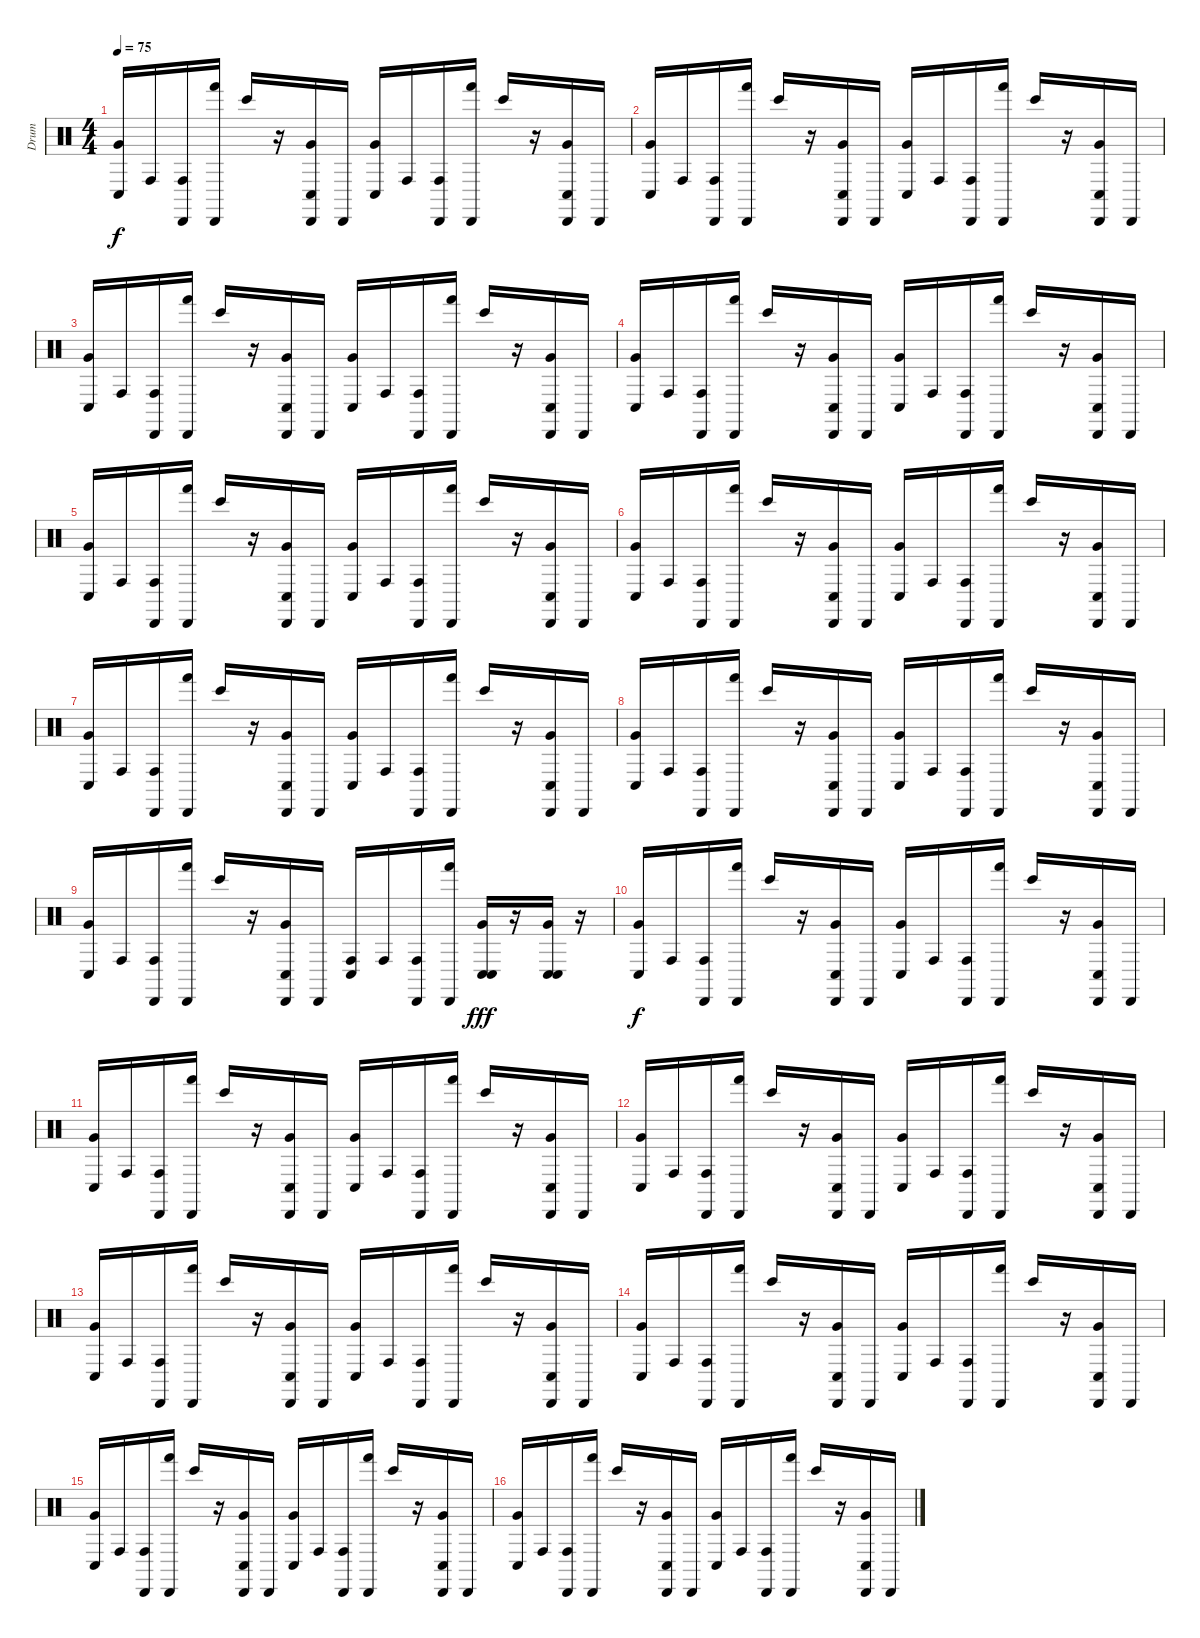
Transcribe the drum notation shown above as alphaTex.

\track ("Drum" "Drum") {instrument percussion}
\staff {score}
\articulation defaults
\ts (4 4)
\tempo 75
\clef neutral
\ks c
("Conga low (hit)" "Very Low Tom (hit)").16{dy f} "Conga high (hit)".16 ("Conga high (hit)" "Cabasa (hit)").16 ("Hand (hit)" "Cabasa (hit)").16 "Bongo High (hit)".16 r.16 ("Conga low (hit)" "Very Low Tom (hit)" "Cabasa (hit)").16 "Cabasa (hit)".16 ("Conga low (hit)" "Very Low Tom (hit)").16 "Conga high (hit)".16 ("Conga high (hit)" "Cabasa (hit)").16 ("Hand (hit)" "Cabasa (hit)").16 "Bongo High (hit)".16 r.16 ("Conga low (hit)" "Very Low Tom (hit)" "Cabasa (hit)").16 "Cabasa (hit)".16 |
("Conga low (hit)" "Very Low Tom (hit)").16 "Conga high (hit)".16 ("Conga high (hit)" "Cabasa (hit)").16 ("Hand (hit)" "Cabasa (hit)").16 "Bongo High (hit)".16 r.16 ("Conga low (hit)" "Very Low Tom (hit)" "Cabasa (hit)").16 "Cabasa (hit)".16 ("Conga low (hit)" "Very Low Tom (hit)").16 "Conga high (hit)".16 ("Conga high (hit)" "Cabasa (hit)").16 ("Hand (hit)" "Cabasa (hit)").16 "Bongo High (hit)".16 r.16 ("Conga low (hit)" "Very Low Tom (hit)" "Cabasa (hit)").16 "Cabasa (hit)".16 |
("Conga low (hit)" "Very Low Tom (hit)").16 "Conga high (hit)".16 ("Conga high (hit)" "Cabasa (hit)").16 ("Hand (hit)" "Cabasa (hit)").16 "Bongo High (hit)".16 r.16 ("Conga low (hit)" "Very Low Tom (hit)" "Cabasa (hit)").16 "Cabasa (hit)".16 ("Conga low (hit)" "Very Low Tom (hit)").16 "Conga high (hit)".16 ("Conga high (hit)" "Cabasa (hit)").16 ("Hand (hit)" "Cabasa (hit)").16 "Bongo High (hit)".16 r.16 ("Conga low (hit)" "Very Low Tom (hit)" "Cabasa (hit)").16 "Cabasa (hit)".16 |
("Conga low (hit)" "Very Low Tom (hit)").16 "Conga high (hit)".16 ("Conga high (hit)" "Cabasa (hit)").16 ("Hand (hit)" "Cabasa (hit)").16 "Bongo High (hit)".16 r.16 ("Conga low (hit)" "Very Low Tom (hit)" "Cabasa (hit)").16 "Cabasa (hit)".16 ("Conga low (hit)" "Very Low Tom (hit)").16 "Conga high (hit)".16 ("Conga high (hit)" "Cabasa (hit)").16 ("Hand (hit)" "Cabasa (hit)").16 "Bongo High (hit)".16 r.16 ("Conga low (hit)" "Very Low Tom (hit)" "Cabasa (hit)").16 "Cabasa (hit)".16 |
("Conga low (hit)" "Very Low Tom (hit)").16 "Conga high (hit)".16 ("Conga high (hit)" "Cabasa (hit)").16 ("Hand (hit)" "Cabasa (hit)").16 "Bongo High (hit)".16 r.16 ("Conga low (hit)" "Very Low Tom (hit)" "Cabasa (hit)").16 "Cabasa (hit)".16 ("Conga low (hit)" "Very Low Tom (hit)").16 "Conga high (hit)".16 ("Conga high (hit)" "Cabasa (hit)").16 ("Hand (hit)" "Cabasa (hit)").16 "Bongo High (hit)".16 r.16 ("Conga low (hit)" "Very Low Tom (hit)" "Cabasa (hit)").16 "Cabasa (hit)".16 |
("Conga low (hit)" "Very Low Tom (hit)").16 "Conga high (hit)".16 ("Conga high (hit)" "Cabasa (hit)").16 ("Hand (hit)" "Cabasa (hit)").16 "Bongo High (hit)".16 r.16 ("Conga low (hit)" "Very Low Tom (hit)" "Cabasa (hit)").16 "Cabasa (hit)".16 ("Conga low (hit)" "Very Low Tom (hit)").16 "Conga high (hit)".16 ("Conga high (hit)" "Cabasa (hit)").16 ("Hand (hit)" "Cabasa (hit)").16 "Bongo High (hit)".16 r.16 ("Conga low (hit)" "Very Low Tom (hit)" "Cabasa (hit)").16 "Cabasa (hit)".16 |
("Conga low (hit)" "Very Low Tom (hit)").16 "Conga high (hit)".16 ("Conga high (hit)" "Cabasa (hit)").16 ("Hand (hit)" "Cabasa (hit)").16 "Bongo High (hit)".16 r.16 ("Conga low (hit)" "Very Low Tom (hit)" "Cabasa (hit)").16 "Cabasa (hit)".16 ("Conga low (hit)" "Very Low Tom (hit)").16 "Conga high (hit)".16 ("Conga high (hit)" "Cabasa (hit)").16 ("Hand (hit)" "Cabasa (hit)").16 "Bongo High (hit)".16 r.16 ("Conga low (hit)" "Very Low Tom (hit)" "Cabasa (hit)").16 "Cabasa (hit)".16 |
("Conga low (hit)" "Very Low Tom (hit)").16 "Conga high (hit)".16 ("Conga high (hit)" "Cabasa (hit)").16 ("Hand (hit)" "Cabasa (hit)").16 "Bongo High (hit)".16 r.16 ("Conga low (hit)" "Very Low Tom (hit)" "Cabasa (hit)").16 "Cabasa (hit)".16 ("Conga low (hit)" "Very Low Tom (hit)").16 "Conga high (hit)".16 ("Conga high (hit)" "Cabasa (hit)").16 ("Hand (hit)" "Cabasa (hit)").16 "Bongo High (hit)".16 r.16 ("Conga low (hit)" "Very Low Tom (hit)" "Cabasa (hit)").16 "Cabasa (hit)".16 |
("Conga low (hit)" "Very Low Tom (hit)").16 "Conga high (hit)".16 ("Conga high (hit)" "Cabasa (hit)").16 ("Hand (hit)" "Cabasa (hit)").16 "Bongo High (hit)".16 r.16 ("Conga low (hit)" "Very Low Tom (hit)" "Cabasa (hit)").16 "Cabasa (hit)".16 ("Conga low (hit)" "Conga high (hit)").16 "Conga high (hit)".16 ("Conga high (hit)" "Cabasa (hit)").16 ("Hand (hit)" "Cabasa (hit)").16 ("Conga low (hit)" "Very Low Tom (hit)" "Conga low (hit)").16{dy fff volume 16} r.16 ("Conga low (hit)" "Very Low Tom (hit)" "Conga low (hit)").16 r.16 |
("Conga low (hit)" "Very Low Tom (hit)").16{dy f volume 13} "Conga high (hit)".16 ("Conga high (hit)" "Cabasa (hit)").16 ("Hand (hit)" "Cabasa (hit)").16 "Bongo High (hit)".16 r.16 ("Conga low (hit)" "Very Low Tom (hit)" "Cabasa (hit)").16 "Cabasa (hit)".16 ("Conga low (hit)" "Very Low Tom (hit)").16 "Conga high (hit)".16 ("Conga high (hit)" "Cabasa (hit)").16 ("Hand (hit)" "Cabasa (hit)").16 "Bongo High (hit)".16 r.16 ("Conga low (hit)" "Very Low Tom (hit)" "Cabasa (hit)").16 "Cabasa (hit)".16 |
("Conga low (hit)" "Very Low Tom (hit)").16 "Conga high (hit)".16 ("Conga high (hit)" "Cabasa (hit)").16 ("Hand (hit)" "Cabasa (hit)").16 "Bongo High (hit)".16 r.16 ("Conga low (hit)" "Very Low Tom (hit)" "Cabasa (hit)").16 "Cabasa (hit)".16 ("Conga low (hit)" "Very Low Tom (hit)").16 "Conga high (hit)".16 ("Conga high (hit)" "Cabasa (hit)").16 ("Hand (hit)" "Cabasa (hit)").16 "Bongo High (hit)".16 r.16 ("Conga low (hit)" "Very Low Tom (hit)" "Cabasa (hit)").16 "Cabasa (hit)".16 |
("Conga low (hit)" "Very Low Tom (hit)").16 "Conga high (hit)".16 ("Conga high (hit)" "Cabasa (hit)").16 ("Hand (hit)" "Cabasa (hit)").16 "Bongo High (hit)".16 r.16 ("Conga low (hit)" "Very Low Tom (hit)" "Cabasa (hit)").16 "Cabasa (hit)".16 ("Conga low (hit)" "Very Low Tom (hit)").16 "Conga high (hit)".16 ("Conga high (hit)" "Cabasa (hit)").16 ("Hand (hit)" "Cabasa (hit)").16 "Bongo High (hit)".16 r.16 ("Conga low (hit)" "Very Low Tom (hit)" "Cabasa (hit)").16 "Cabasa (hit)".16 |
("Conga low (hit)" "Very Low Tom (hit)").16 "Conga high (hit)".16 ("Conga high (hit)" "Cabasa (hit)").16 ("Hand (hit)" "Cabasa (hit)").16 "Bongo High (hit)".16 r.16 ("Conga low (hit)" "Very Low Tom (hit)" "Cabasa (hit)").16 "Cabasa (hit)".16 ("Conga low (hit)" "Very Low Tom (hit)").16 "Conga high (hit)".16 ("Conga high (hit)" "Cabasa (hit)").16 ("Hand (hit)" "Cabasa (hit)").16 "Bongo High (hit)".16 r.16 ("Conga low (hit)" "Very Low Tom (hit)" "Cabasa (hit)").16 "Cabasa (hit)".16 |
("Conga low (hit)" "Very Low Tom (hit)").16 "Conga high (hit)".16 ("Conga high (hit)" "Cabasa (hit)").16 ("Hand (hit)" "Cabasa (hit)").16 "Bongo High (hit)".16 r.16 ("Conga low (hit)" "Very Low Tom (hit)" "Cabasa (hit)").16 "Cabasa (hit)".16 ("Conga low (hit)" "Very Low Tom (hit)").16 "Conga high (hit)".16 ("Conga high (hit)" "Cabasa (hit)").16 ("Hand (hit)" "Cabasa (hit)").16 "Bongo High (hit)".16 r.16 ("Conga low (hit)" "Very Low Tom (hit)" "Cabasa (hit)").16 "Cabasa (hit)".16 |
("Conga low (hit)" "Very Low Tom (hit)").16 "Conga high (hit)".16 ("Conga high (hit)" "Cabasa (hit)").16 ("Hand (hit)" "Cabasa (hit)").16 "Bongo High (hit)".16 r.16 ("Conga low (hit)" "Very Low Tom (hit)" "Cabasa (hit)").16 "Cabasa (hit)".16 ("Conga low (hit)" "Very Low Tom (hit)").16 "Conga high (hit)".16 ("Conga high (hit)" "Cabasa (hit)").16 ("Hand (hit)" "Cabasa (hit)").16 "Bongo High (hit)".16 r.16 ("Conga low (hit)" "Very Low Tom (hit)" "Cabasa (hit)").16 "Cabasa (hit)".16 |
("Conga low (hit)" "Very Low Tom (hit)").16 "Conga high (hit)".16 ("Conga high (hit)" "Cabasa (hit)").16 ("Hand (hit)" "Cabasa (hit)").16 "Bongo High (hit)".16 r.16 ("Conga low (hit)" "Very Low Tom (hit)" "Cabasa (hit)").16 "Cabasa (hit)".16 ("Conga low (hit)" "Very Low Tom (hit)").16 "Conga high (hit)".16 ("Conga high (hit)" "Cabasa (hit)").16 ("Hand (hit)" "Cabasa (hit)").16 "Bongo High (hit)".16 r.16 ("Conga low (hit)" "Very Low Tom (hit)" "Cabasa (hit)").16 "Cabasa (hit)".16
